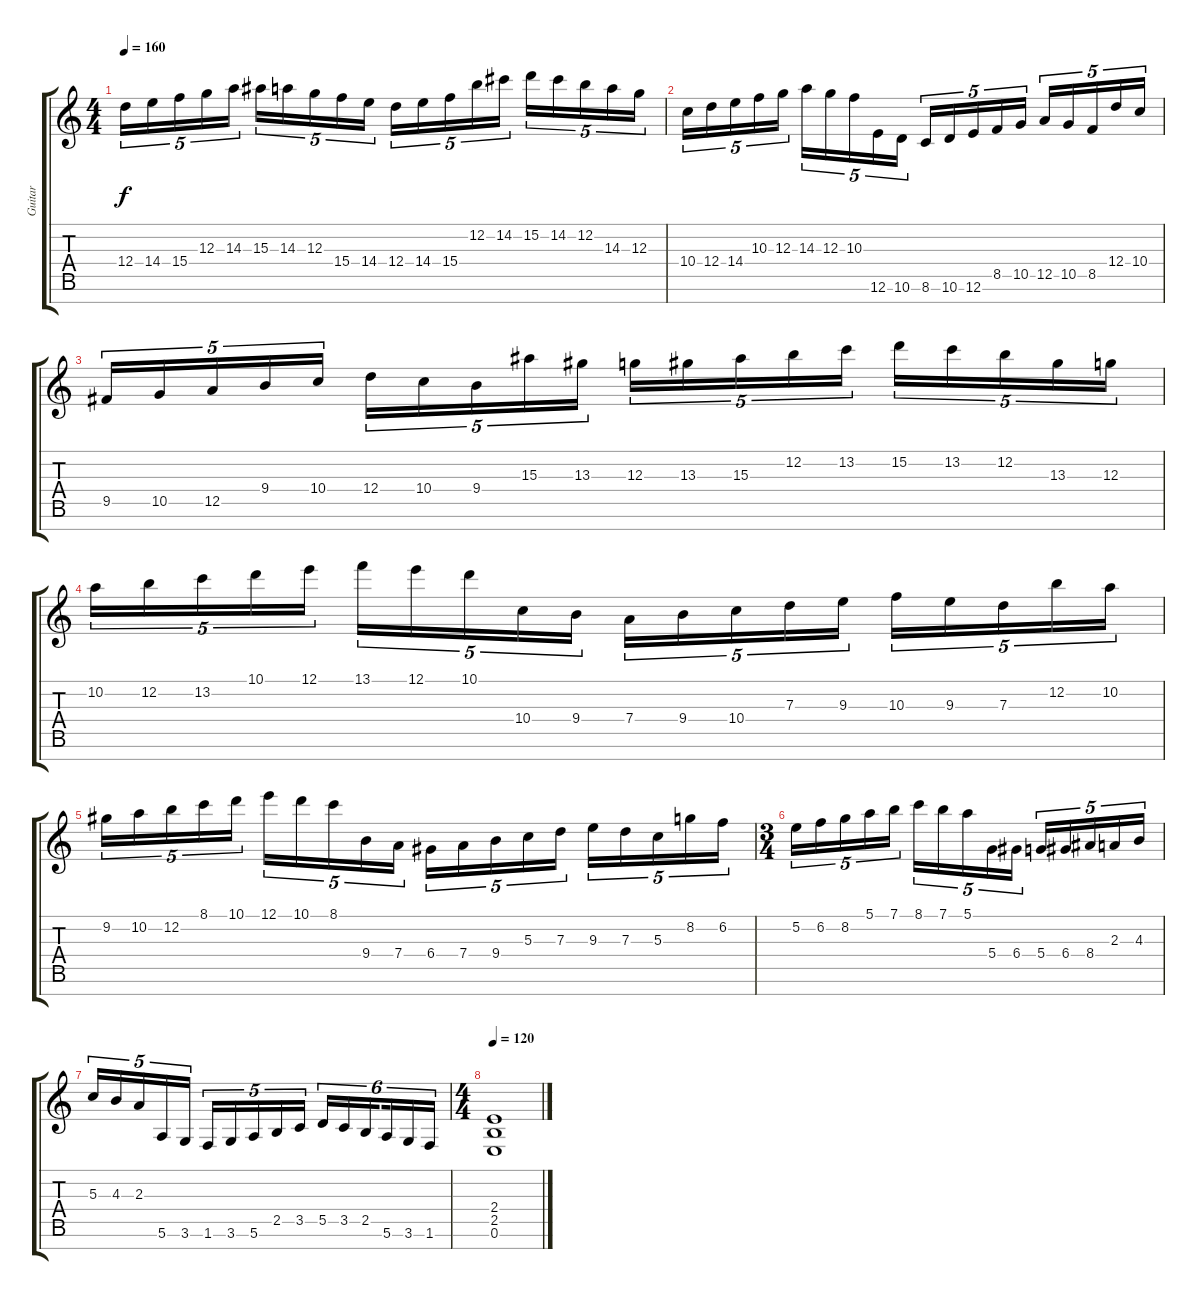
\track ("Guitar" "Guitar") {instrument distortionguitar}
\staff {score tabs}
\tuning (E4 B3 G3 D3 A2 E2 B1) {hide}
\ts (4 4)
\tempo 160
\clef g2
\ks c
12.4.16{tu (5 4) dy f} 14.4.16{tu (5 4)} 15.4.16{tu (5 4)} 12.3.16{tu (5 4)} 14.3.16{tu (5 4)} 15.3.16{tu (5 4)} 14.3.16{tu (5 4)} 12.3.16{tu (5 4)} 15.4.16{tu (5 4)} 14.4.16{tu (5 4)} 12.4.16{tu (5 4)} 14.4.16{tu (5 4)} 15.4.16{tu (5 4)} 12.2.16{tu (5 4)} 14.2.16{tu (5 4)} 15.2.16{tu (5 4)} 14.2.16{tu (5 4)} 12.2.16{tu (5 4)} 14.3.16{tu (5 4)} 12.3.16{tu (5 4)} |
10.4.16{tu (5 4)} 12.4.16{tu (5 4)} 14.4.16{tu (5 4)} 10.3.16{tu (5 4)} 12.3.16{tu (5 4)} 14.3.16{tu (5 4)} 12.3.16{tu (5 4)} 10.3.16{tu (5 4)} 12.6.16{tu (5 4)} 10.6.16{tu (5 4)} 8.6.16{tu (5 4)} 10.6.16{tu (5 4)} 12.6.16{tu (5 4)} 8.5.16{tu (5 4)} 10.5.16{tu (5 4)} 12.5.16{tu (5 4)} 10.5.16{tu (5 4)} 8.5.16{tu (5 4)} 12.4.16{tu (5 4)} 10.4.16{tu (5 4)} |
9.5.16{tu (5 4)} 10.5.16{tu (5 4)} 12.5.16{tu (5 4)} 9.4.16{tu (5 4)} 10.4.16{tu (5 4)} 12.4.16{tu (5 4)} 10.4.16{tu (5 4)} 9.4.16{tu (5 4)} 15.3.16{tu (5 4)} 13.3.16{tu (5 4)} 12.3.16{tu (5 4)} 13.3.16{tu (5 4)} 15.3.16{tu (5 4)} 12.2.16{tu (5 4)} 13.2.16{tu (5 4)} 15.2.16{tu (5 4)} 13.2.16{tu (5 4)} 12.2.16{tu (5 4)} 13.3.16{tu (5 4)} 12.3.16{tu (5 4)} |
10.2.16{tu (5 4)} 12.2.16{tu (5 4)} 13.2.16{tu (5 4)} 10.1.16{tu (5 4)} 12.1.16{tu (5 4)} 13.1.16{tu (5 4)} 12.1.16{tu (5 4)} 10.1.16{tu (5 4)} 10.4.16{tu (5 4)} 9.4.16{tu (5 4)} 7.4.16{tu (5 4)} 9.4.16{tu (5 4)} 10.4.16{tu (5 4)} 7.3.16{tu (5 4)} 9.3.16{tu (5 4)} 10.3.16{tu (5 4)} 9.3.16{tu (5 4)} 7.3.16{tu (5 4)} 12.2.16{tu (5 4)} 10.2.16{tu (5 4)} |
9.2.16{tu (5 4)} 10.2.16{tu (5 4)} 12.2.16{tu (5 4)} 8.1.16{tu (5 4)} 10.1.16{tu (5 4)} 12.1.16{tu (5 4)} 10.1.16{tu (5 4)} 8.1.16{tu (5 4)} 9.4.16{tu (5 4)} 7.4.16{tu (5 4)} 6.4.16{tu (5 4)} 7.4.16{tu (5 4)} 9.4.16{tu (5 4)} 5.3.16{tu (5 4)} 7.3.16{tu (5 4)} 9.3.16{tu (5 4)} 7.3.16{tu (5 4)} 5.3.16{tu (5 4)} 8.2.16{tu (5 4)} 6.2.16{tu (5 4)} |
\ts (3 4)
5.2.16{tu (5 4)} 6.2.16{tu (5 4)} 8.2.16{tu (5 4)} 5.1.16{tu (5 4)} 7.1.16{tu (5 4)} 8.1.16{tu (5 4)} 7.1.16{tu (5 4)} 5.1.16{tu (5 4)} 5.4.16{tu (5 4)} 6.4.16{tu (5 4)} 5.4.16{tu (5 4)} 6.4.16{tu (5 4)} 8.4.16{tu (5 4)} 2.3.16{tu (5 4)} 4.3.16{tu (5 4)} |
5.3.16{tu (5 4)} 4.3.16{tu (5 4)} 2.3.16{tu (5 4)} 5.6.16{tu (5 4)} 3.6.16{tu (5 4)} 1.6.16{tu (5 4)} 3.6.16{tu (5 4)} 5.6.16{tu (5 4)} 2.5.16{tu (5 4)} 3.5.16{tu (5 4)} 5.5.16{tu (6 4)} 3.5.16{tu (6 4)} 2.5.16{tu (6 4) beam splitsecondary} 5.6.16{tu (6 4)} 3.6.16{tu (6 4)} 1.6.16{tu (6 4)} |
\ts (4 4)
\tempo 120
(2.4 2.5 0.6).1
